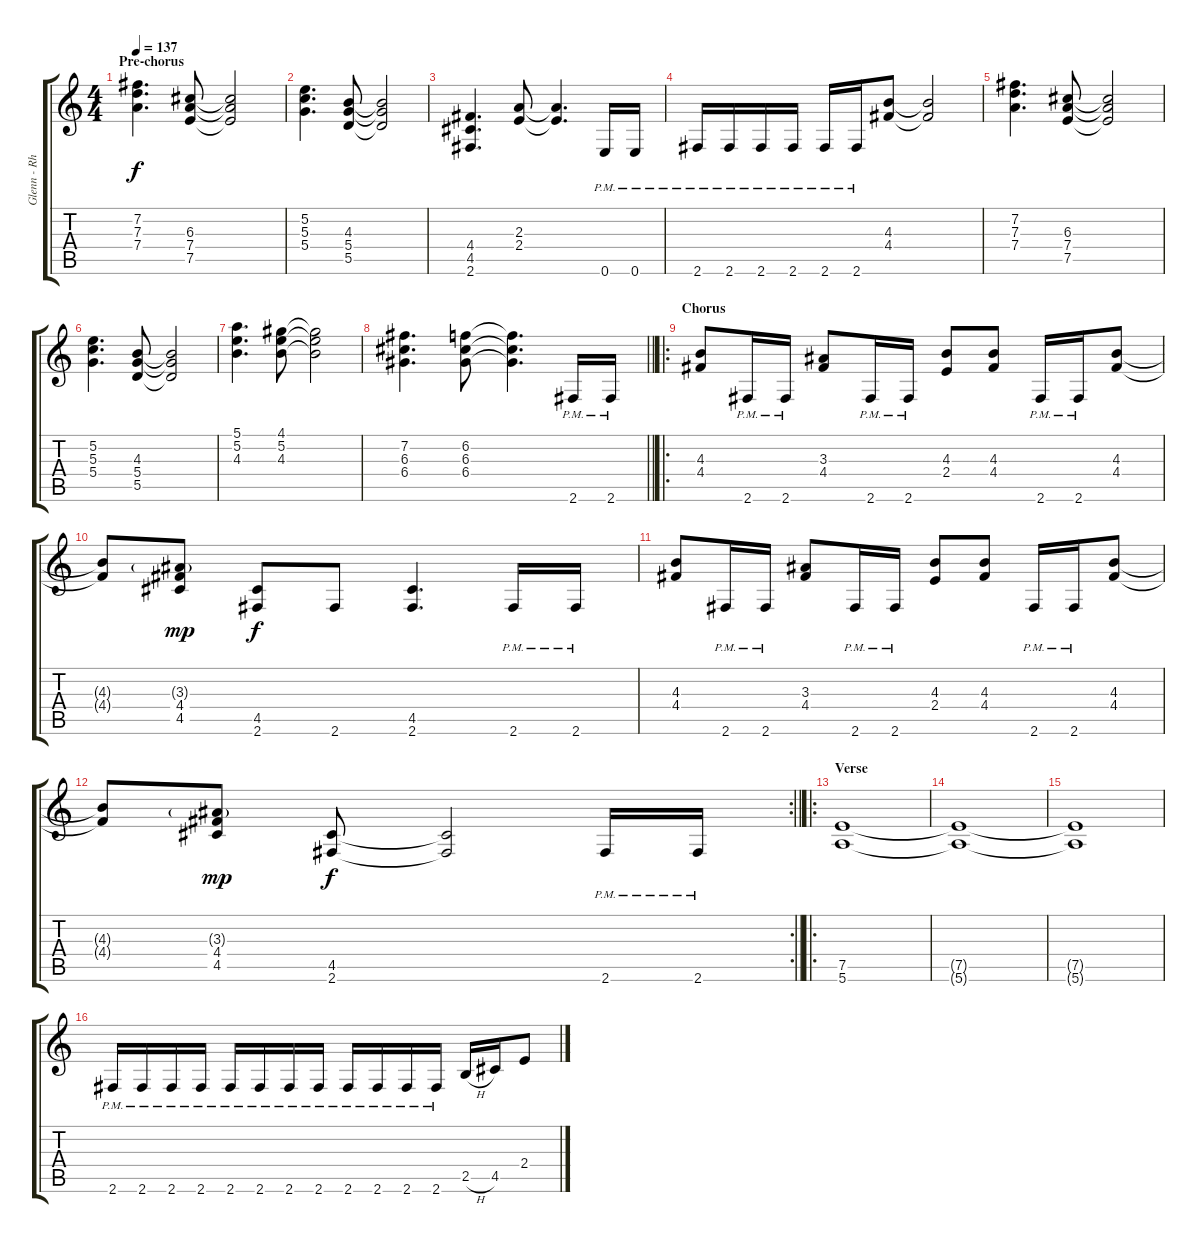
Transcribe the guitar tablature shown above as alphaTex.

\track ("Glenn - Rhythm" "Glenn - Rh") {instrument overdrivenguitar}
\staff {score tabs}
\tuning (E4 B3 G3 D3 A2 E2) {hide}
\ts (4 4)
\section ("" "Pre-chorus")
\tempo 137
\clef g2
\ks c
(7.2 7.3 7.4).4{d dy f} (6.3 7.4 7.5).8 (6.3{t} 7.4{t} 7.5{t}).2 |
(5.2 5.3 5.4).4{d} (4.3 5.4 5.5).8 (4.3{t} 5.4{t} 5.5{t}).2 |
(4.4 4.5 2.6).4{d} (2.3 2.4).8 (2.3{t} 2.4{t}).4{d} 0.6{pm}.16 0.6{pm}.16 |
2.6{pm}.16 2.6{pm}.16 2.6{pm}.16 2.6{pm}.16 2.6{pm}.16 2.6{pm}.16 (4.3 4.4).8 (4.3{t} 4.4{t}).2 |
(7.2 7.3 7.4).4{d} (6.3 7.4 7.5).8 (6.3{t} 7.4{t} 7.5{t}).2 |
(5.2 5.3 5.4).4{d} (4.3 5.4 5.5).8 (4.3{t} 5.4{t} 5.5{t}).2 |
(5.1 5.2 4.3).4{d} (4.1 5.2 4.3).8 (4.1{t} 5.2{t} 4.3{t}).2 |
\barLineRight lightlight
(7.2 6.3 6.4).4{d} (6.2 6.3 6.4).8 (6.2{t} 6.3{t} 6.4{t}).4{d} 2.6{pm}.16 2.6{pm}.16 |
\ro
\section ("" "Chorus")
(4.3 4.4).8 2.6{pm}.16 2.6{pm}.16 (3.3 4.4).8 2.6{pm}.16 2.6{pm}.16 (4.3 2.4).8 (4.3 4.4).8 2.6{pm}.16 2.6{pm}.16 (4.3 4.4).8 |
(4.3{t} 4.4{t}).8 (3.3{g} 4.4 4.5).8{dy mp} (4.5 2.6).8{dy f} 2.6.8 (4.5 2.6).4{d} 2.6{pm}.16 2.6{pm}.16 |
(4.3 4.4).8 2.6{pm}.16 2.6{pm}.16 (3.3 4.4).8 2.6{pm}.16 2.6{pm}.16 (4.3 2.4).8 (4.3 4.4).8 2.6{pm}.16 2.6{pm}.16 (4.3 4.4).8 |
\rc 2
\barLineRight lightlight
(4.3{t} 4.4{t}).8 (3.3{g} 4.4 4.5).8{dy mp} (4.5 2.6).8{dy f} (4.5{t} 2.6{t}).2 2.6{pm}.16 2.6{pm}.16 |
\ro
\section ("" "Verse")
(7.5 5.6).1 |
(7.5{t} 5.6{t}).1 |
(7.5{t} 5.6{t}).1 |
2.6{pm}.16 2.6{pm}.16 2.6{pm}.16 2.6{pm}.16 2.6{pm}.16 2.6{pm}.16 2.6{pm}.16 2.6{pm}.16 2.6{pm}.16 2.6{pm}.16 2.6{pm}.16 2.6{pm}.16 2.5{h}.16 4.5.16 2.4.8
